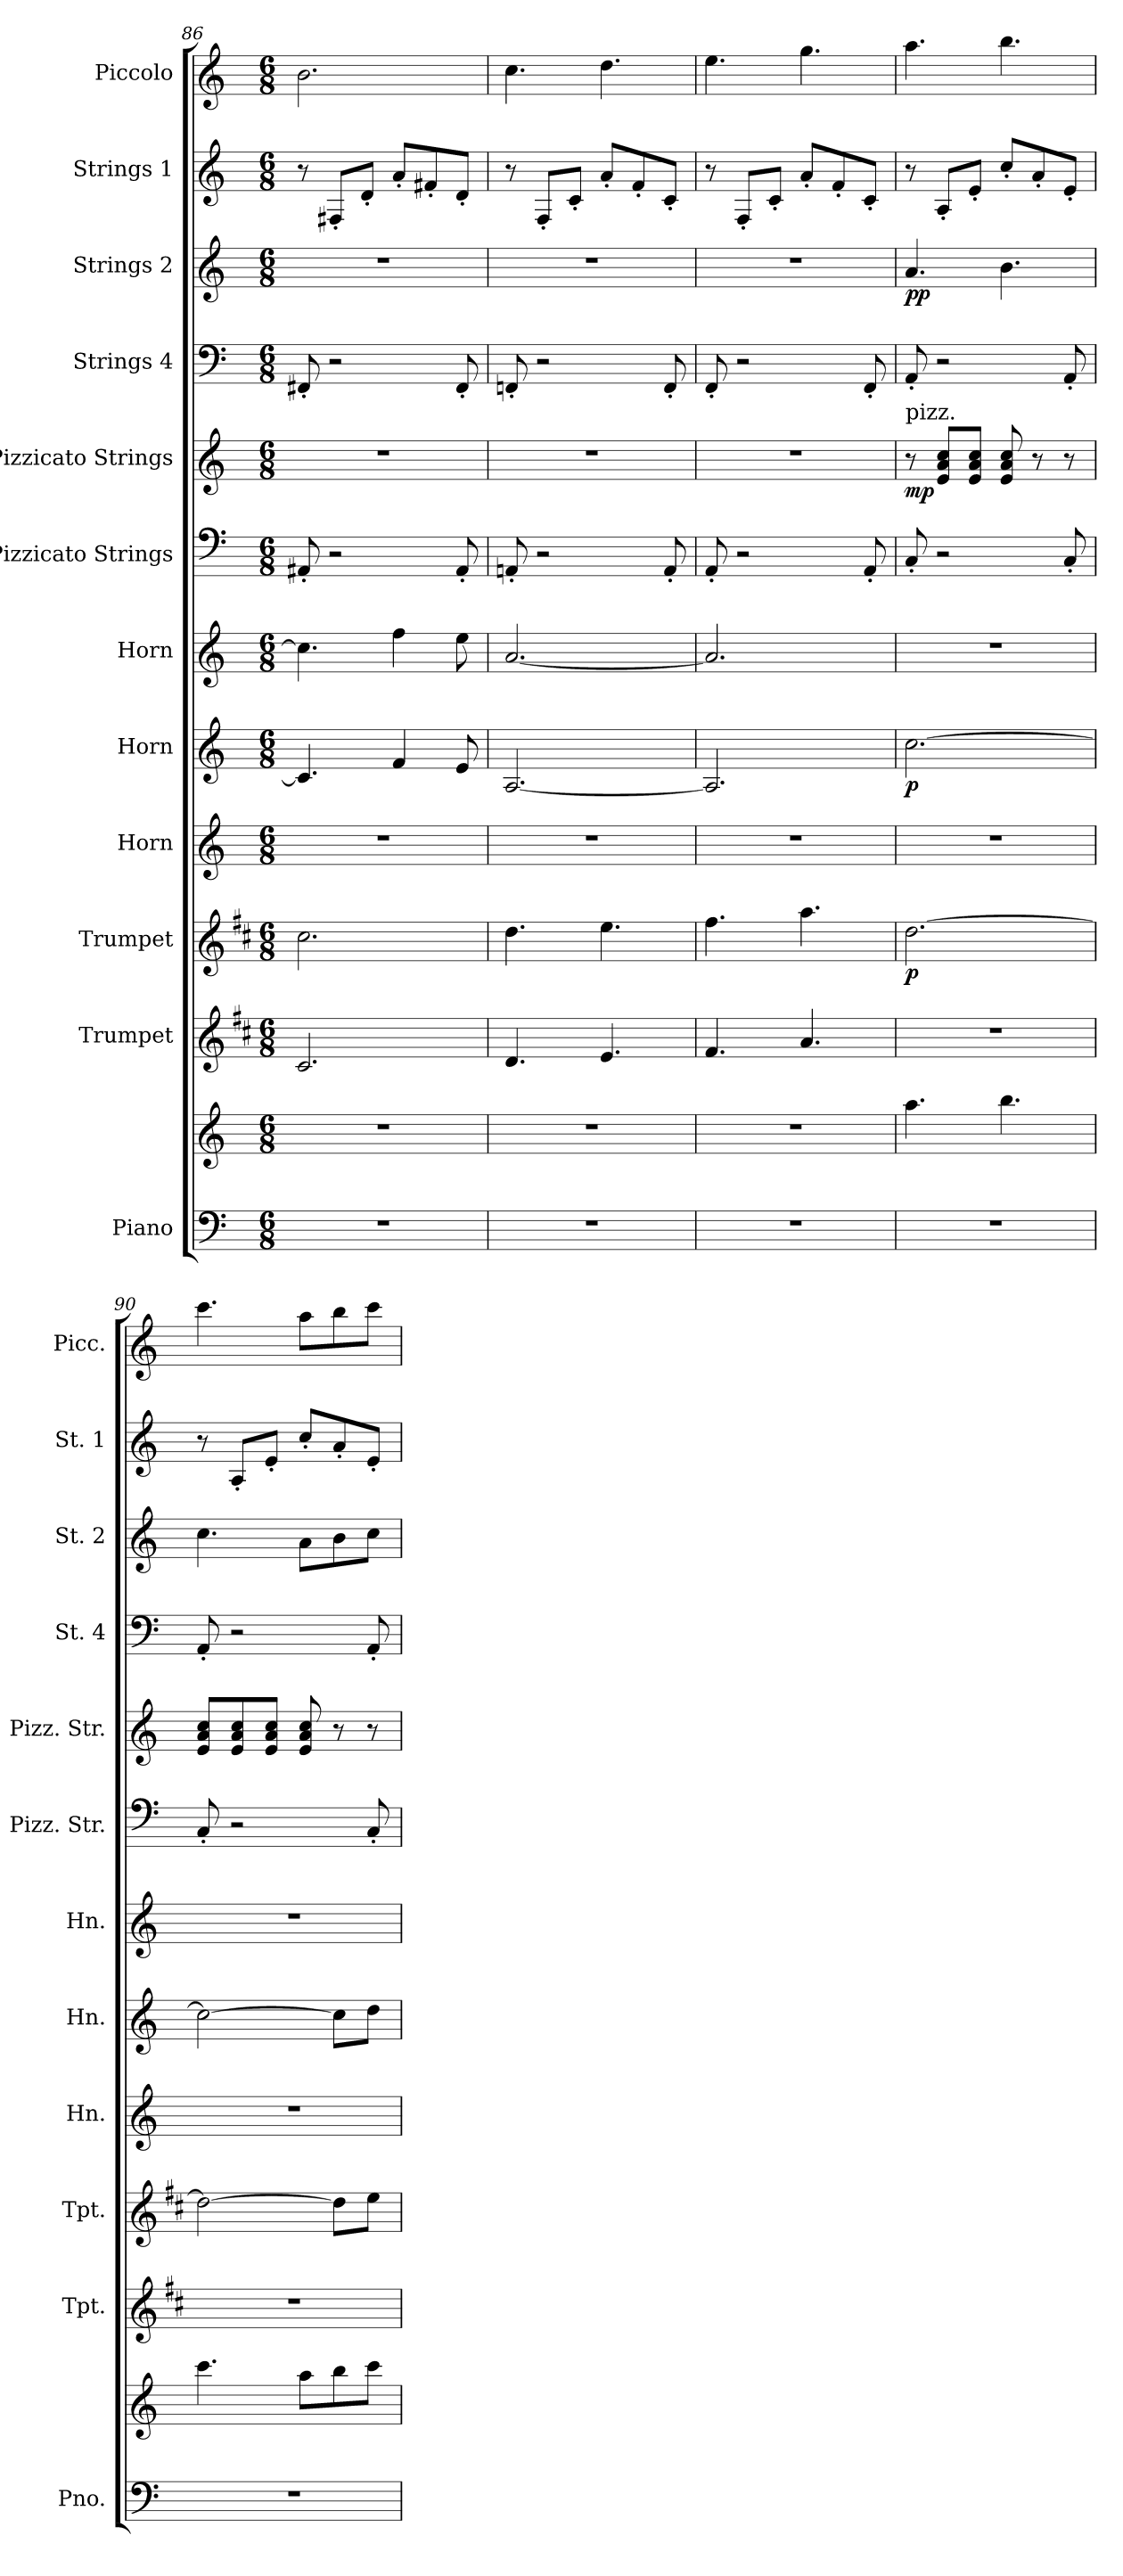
**kern	**kern	**kern	**kern	**dynam	**kern	**kern	**dynam	**kern	**kern	**kern	**dynam	**kern	**kern	**dynam	**kern	**kern
*part12	*part12	*part11	*part10	*part10	*part9	*part8	*part8	*part7	*part6	*part5	*part5	*part4	*part3	*part3	*part2	*part1
*staff13	*staff12	*staff11	*staff10	*staff10	*staff9	*staff8	*staff8	*staff7	*staff6	*staff5	*staff5	*staff4	*staff3	*staff3	*staff2	*staff1
*I"Piano	*	*I"Trumpet	*I"Trumpet	*	*I"Horn	*I"Horn	*	*I"Horn	*I"Pizzicato Strings	*I"Pizzicato Strings	*	*I"Strings 4	*I"Strings 2	*	*I"Strings 1	*I"Piccolo
*I'Pno.	*	*I'Tpt.	*I'Tpt.	*	*I'Hn.	*I'Hn.	*	*I'Hn.	*I'Pizz. Str.	*I'Pizz. Str.	*	*I'St. 4	*I'St. 2	*	*I'St. 1	*I'Picc.
*clefF4	*clefG2	*clefG2	*clefG2	*	*clefG2	*clefG2	*	*clefG2	*clefF5	*clefG2	*	*clefF4	*clefG2	*	*clefG2	*clefG2
*	*	*ITrd1c2	*ITrd1c2	*	*ITrd7c12	*ITrd7c12	*	*ITrd7c12	*	*	*	*	*	*	*	*ITrd-7c-12
*k[]	*k[]	*k[]	*k[]	*	*k[]	*k[]	*	*k[]	*k[]	*k[]	*	*k[]	*k[]	*	*k[]	*k[]
*M6/8	*M6/8	*M6/8	*M6/8	*	*M6/8	*M6/8	*	*M6/8	*M6/8	*M6/8	*	*M6/8	*M6/8	*	*M6/8	*M6/8
=86	=86	=86	=86	=86	=86	=86	=86	=86	=86	=86	=86	=86	=86	=86	=86	=86
2.r	2.r	2.B/	2.b\	.	2.r	4.C/]	.	4.c\]	8FF#X'/	2.r	.	8FF#X'/	2.r	.	8r	2.bb\
.	.	.	.	.	.	.	.	.	2r	.	.	2r	.	.	8F#X'/L	.
.	.	.	.	.	.	.	.	.	.	.	.	.	.	.	8d'/J	.
.	.	.	.	.	.	4F/	.	4f\	.	.	.	.	.	.	8a'/L	.
.	.	.	.	.	.	.	.	.	.	.	.	.	.	.	8f#X'/	.
.	.	.	.	.	.	8E/	.	8e\	8FF#'/	.	.	8FF#'/	.	.	8d'/J	.
=87	=87	=87	=87	=87	=87	=87	=87	=87	=87	=87	=87	=87	=87	=87	=87	=87
2.r	2.r	4.c/	4.cc\	.	2.r	[2.AA/	.	[2.A/	8FFni'/	2.r	.	8FFni'/	2.r	.	8r	4.ccc\
.	.	.	.	.	.	.	.	.	2r	.	.	2r	.	.	8F'/L	.
.	.	.	.	.	.	.	.	.	.	.	.	.	.	.	8c'/J	.
.	.	4.d/	4.dd\	.	.	.	.	.	.	.	.	.	.	.	8a'/L	4.ddd\
.	.	.	.	.	.	.	.	.	.	.	.	.	.	.	8f'/	.
.	.	.	.	.	.	.	.	.	8FF'/	.	.	8FF'/	.	.	8c'/J	.
=88	=88	=88	=88	=88	=88	=88	=88	=88	=88	=88	=88	=88	=88	=88	=88	=88
2.r	2.r	4.e/	4.ee\	.	2.r	2.AA/]	.	2.A/]	8FF'/	2.r	.	8FF'/	2.r	.	8r	4.eee\
.	.	.	.	.	.	.	.	.	2r	.	.	2r	.	.	8F'/L	.
.	.	.	.	.	.	.	.	.	.	.	.	.	.	.	8c'/J	.
.	.	4.g/	4.gg\	.	.	.	.	.	.	.	.	.	.	.	8a'/L	4.ggg\
.	.	.	.	.	.	.	.	.	.	.	.	.	.	.	8f'/	.
.	.	.	.	.	.	.	.	.	8FF'/	.	.	8FF'/	.	.	8c'/J	.
!!LO:PB:g=z
=89	=89	=89	=89	=89	=89	=89	=89	=89	=89	=89	=89	=89	=89	=89	=89	=89
!	!	!	!	!	!	!	!	!	!	!LO:TX:a:t=pizz.	!	!	!	!	!	!
!LO:TX:a:color=#FFFFFF:t=.	!	!	!	!	!	!	!	!	!	!	!	!	!	!	!	!
!LO:TX:a:color=#FFFFFF:t=.	!	!	!	!	!	!	!	!	!	!	!	!	!	!	!	!
!	!	!	!	!LO:DY:b	!	!	!LO:DY:b	!	!	!	!LO:DY:b	!	!	!LO:DY:b	!	!
2.r	4.aa\	2.r	[2.cc\	p	2.r	[2.c\	p	2.r	8AA'/	8r	mp	8AA'/	4.a/	pp	8r	4.aaa\
.	.	.	.	.	.	.	.	.	2r	8e/ 8a/ 8cc/L	.	2r	.	.	8A'/L	.
.	.	.	.	.	.	.	.	.	.	8e/ 8a/ 8cc/J	.	.	.	.	8e'/J	.
.	4.bb\	.	.	.	.	.	.	.	.	8e/ 8a/ 8cc/	.	.	4.b\	.	8cc'/L	4.bbb\
.	.	.	.	.	.	.	.	.	.	8r	.	.	.	.	8a'/	.
.	.	.	.	.	.	.	.	.	8AA'/	8r	.	8AA'/	.	.	8e'/J	.
=90	=90	=90	=90	=90	=90	=90	=90	=90	=90	=90	=90	=90	=90	=90	=90	=90
!LO:TX:a:color=#FFFFFF:t=.	!	!	!	!	!	!	!	!	!	!	!	!	!	!	!	!
2.r	4.ccc\	2.r	2cc\_	.	2.r	2c\_	.	2.r	8AA'/	8e/ 8a/ 8cc/L	.	8AA'/	4.cc\	.	8r	4.cccc\
.	.	.	.	.	.	.	.	.	2r	8e/ 8a/ 8cc/	.	2r	.	.	8A'/L	.
.	.	.	.	.	.	.	.	.	.	8e/ 8a/ 8cc/J	.	.	.	.	8e'/J	.
.	8aa\L	.	.	.	.	.	.	.	.	8e/ 8a/ 8cc/	.	.	8a\L	.	8cc'/L	8aaa\L
.	8bb\	.	8cc\L]	.	.	8c\L]	.	.	.	8r	.	.	8b\	.	8a'/	8bbb\
.	8ccc\J	.	8dd\J	.	.	8d\J	.	.	8AA'/	8r	.	8AA'/	8cc\J	.	8e'/J	8cccc\J
=	=	=	=	=	=	=	=	=	=	=	=	=	=	=	=	=
*-	*-	*-	*-	*-	*-	*-	*-	*-	*-	*-	*-	*-	*-	*-	*-	*-
